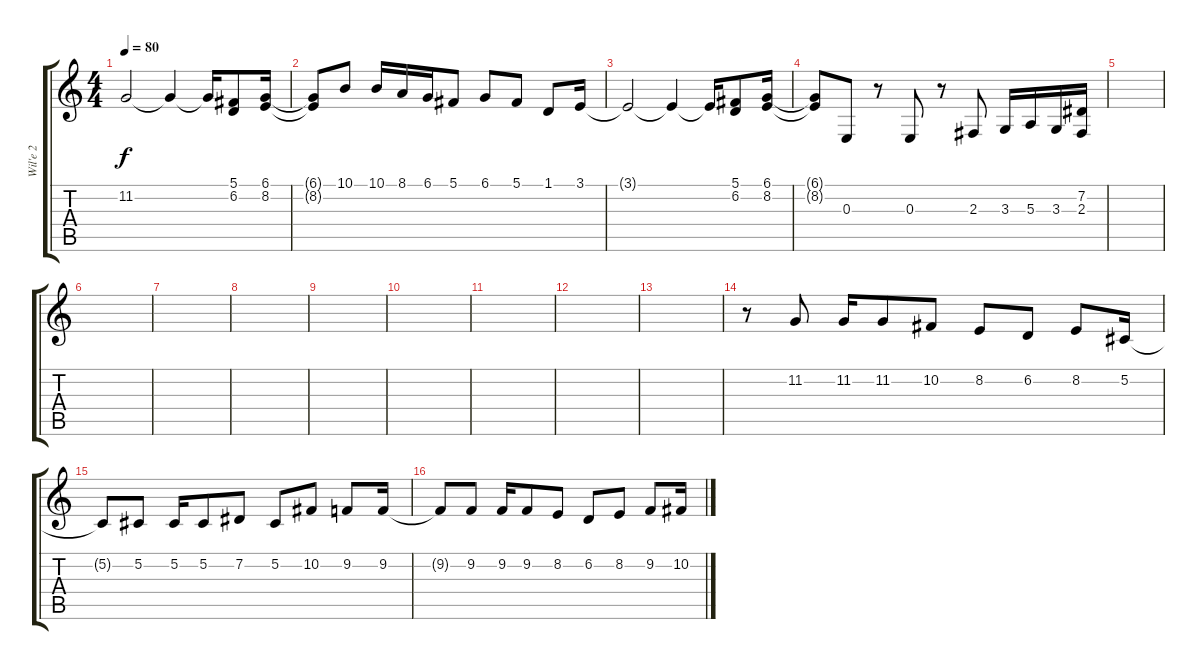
\track ("Wil'e 2" "Wil'e 2") {instrument acousticgrandpiano}
\staff {score tabs}
\tuning (Db4 Ab3 E3 B2 Gb2 B1) {hide}
\ts (4 4)
\tempo 80
\clef g2
\ks c
11.2.2{dy f} 11.2{t}.4 11.2{t}.16 (5.1 6.2).8 (6.1 8.2).16 |
(6.1{t} 8.2{t}).8 10.1.8 10.1.16 8.1.16 6.1.16 5.1.8 6.1.8 5.1.8 1.1.8 3.1.16 |
3.1{t}.2 3.1{t}.4 3.1{t}.16 (5.1 6.2).8 (6.1 8.2).16 |
(6.1{t} 8.2{t}).8 0.3.8 r.8 0.3.8 r.8 2.3.8 3.3.16 5.3.16 3.3.16 (7.2 2.3).16 |
|
|
|
|
|
|
|
|
|
r.8 11.2.8 11.2.16 11.2.8 10.2.8 8.2.8 6.2.8 8.2.8 5.2.16 |
5.2{t}.8 5.2.8 5.2.16 5.2.8 7.2.8 5.2.8 10.2.8 9.2.8 9.2.16 |
9.2{t}.8 9.2.8 9.2.16 9.2.8 8.2.8 6.2.8 8.2.8 9.2.8 10.2.16
